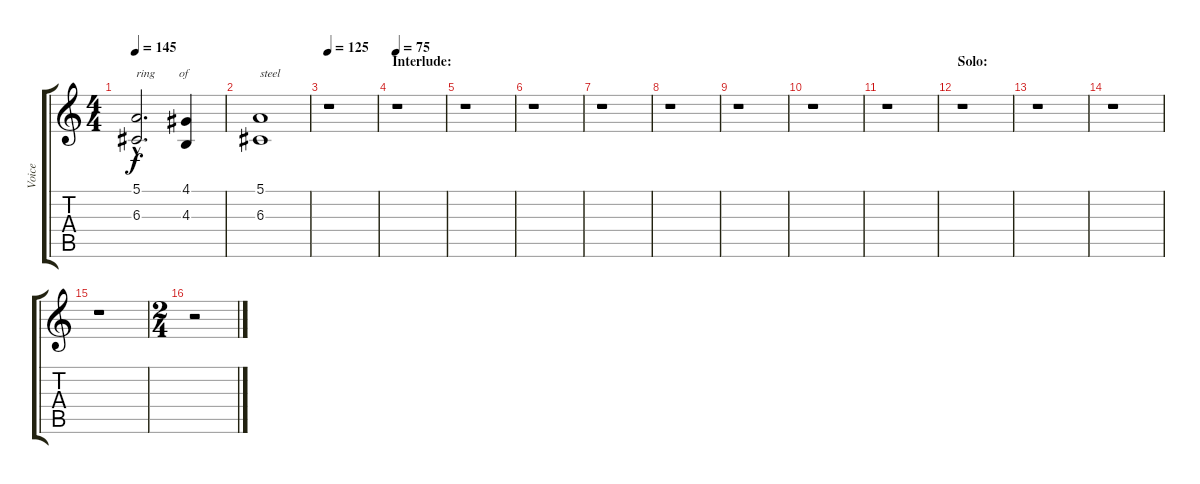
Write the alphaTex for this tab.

\track ("Voice" "Voice") {instrument violin}
\staff {score tabs}
\tuning (E4 B3 G3 D3 A2 E2) {hide}
\ts (4 4)
\tempo 145
\clef g2
\ks c
(5.1{hac} 6.3{hac}).2{d txt "ring        of" dy f} (4.1 4.3).4 |
(5.1 6.3).1{txt "steel"} |
\tempo 125
r.1 |
\section ("" "Interlude:")
\tempo 75
r.1 |
r.1 |
r.1 |
r.1 |
r.1 |
r.1 |
r.1 |
r.1 |
\section ("" "Solo:")
r.1 |
r.1 |
r.1 |
r.1 |
\ts (2 4)
r.2
